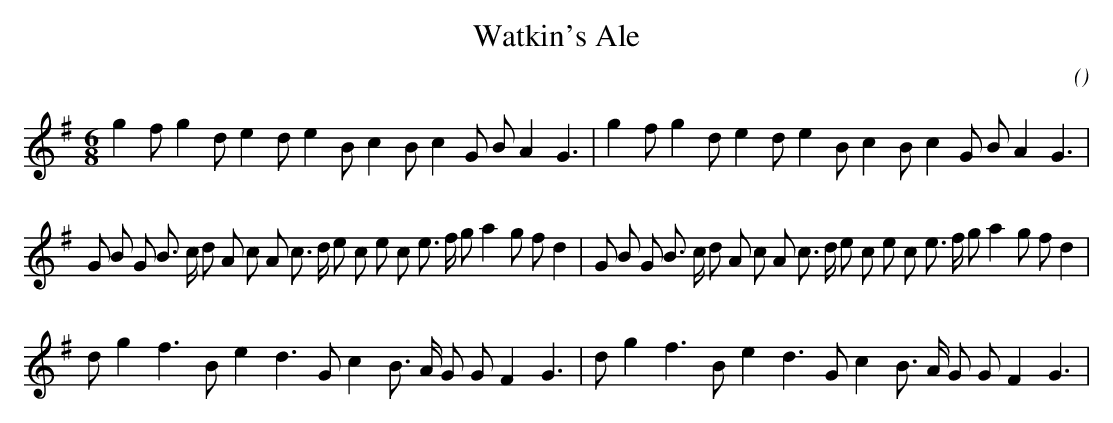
X:1
T: Watkin's Ale
C:
O:
M:6/8
K:G
K:G
M:6/8
L:1/16
g4 f2 g4 d2 e4 d2 e4 B2 c4 B2 c4 G2 B2 A4 G6 |g4 f2 g4 d2 e4 d2 e4 B2 c4 B2 c4 G2 B2 A4 G6 |
G2 B2 G2 B3 c d2 A2 c2 A2 c3 d e2 c2 e2 c2 e3 f g2 a4 g2 f2 d4 |G2 B2 G2 B3 c d2 A2 c2 A2 c3 d e2 c2 e2 c2 e3 f g2 a4 g2 f2 d4 |
d2 g4 f6 B2 e4 d6 G2 c4 B3 A G2 G2 F4 G6 |d2 g4 f6 B2 e4 d6 G2 c4 B3 A G2 G2 F4 G6 |
